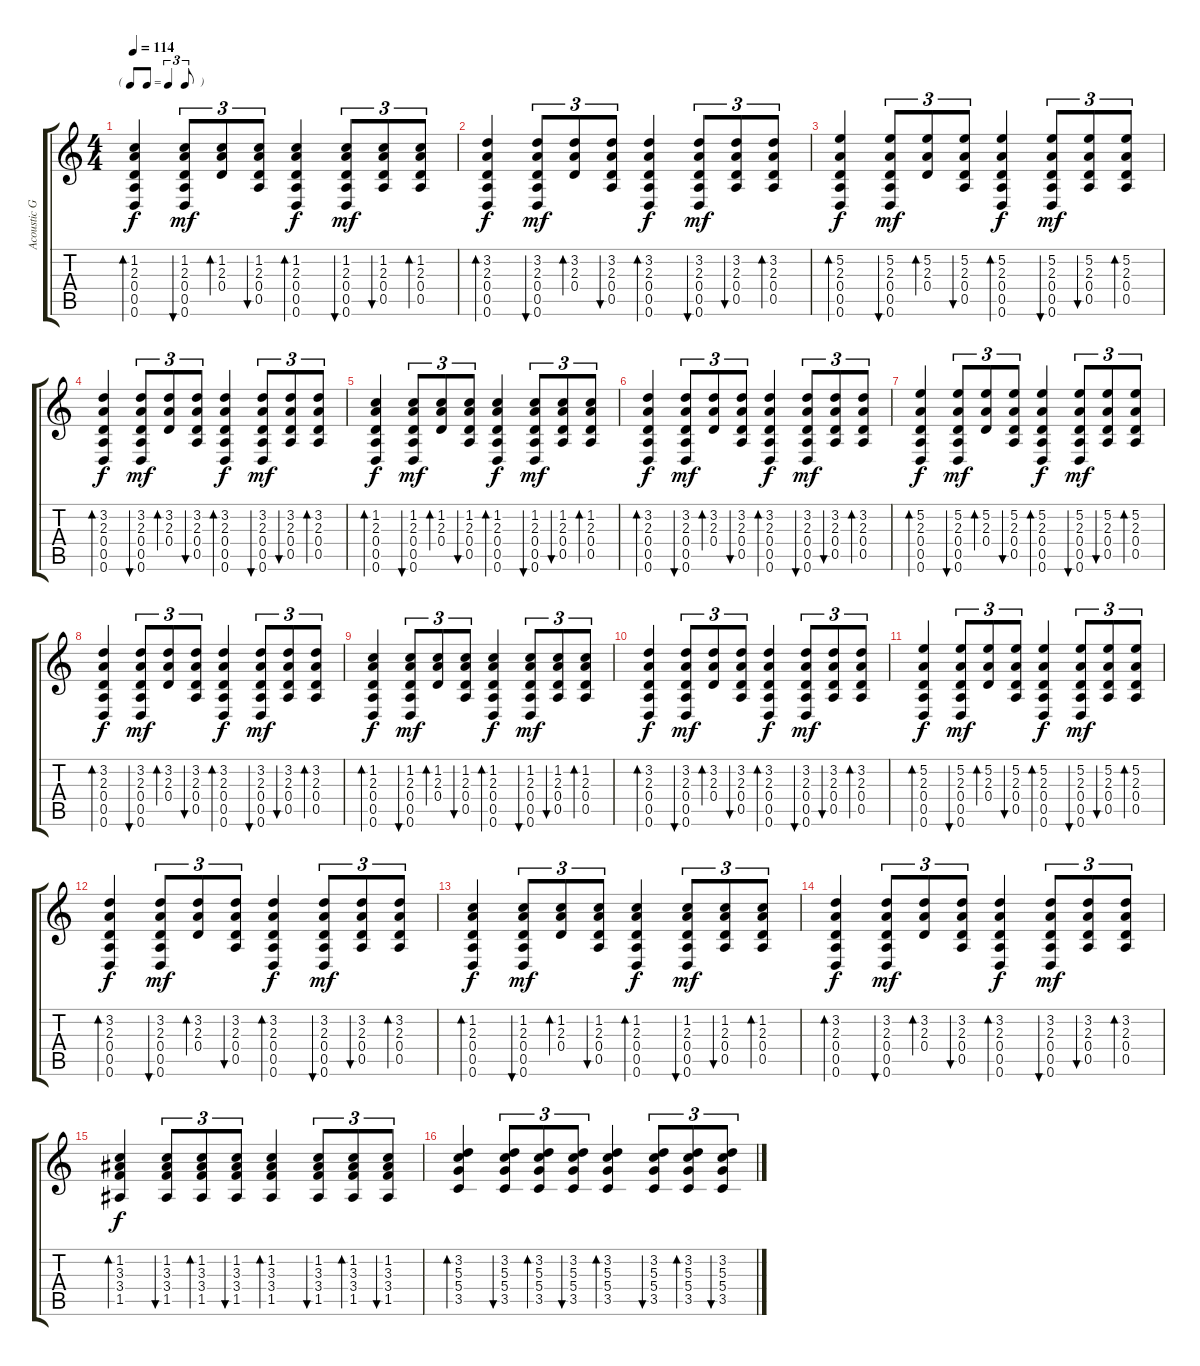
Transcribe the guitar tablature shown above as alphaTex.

\track ("Acoustic Guitar" "Acoustic G") {instrument acousticguitarsteel}
\staff {score tabs}
\tuning (E4 B3 G3 D3 A2 D2) {hide}
\ts (4 4)
\tf triplet8th
\tempo 114
\clef g2
\ks c
(1.2 2.3 0.4 0.5 0.6).4{bd 30 dy f} (1.2 2.3 0.4 0.5 0.6).8{tu (3 2) bu 30 dy mf} (1.2 2.3 0.4).8{tu (3 2) bd 30} (1.2 2.3 0.4 0.5).8{tu (3 2) bu 120} (1.2 2.3 0.4 0.5 0.6).4{bd 30 dy f} (1.2 2.3 0.4 0.5 0.6).8{tu (3 2) bu 30 dy mf} (1.2 2.3 0.4 0.5).8{tu (3 2) bu 30} (1.2 2.3 0.4 0.5).8{tu (3 2) bd 30} |
(3.2 2.3 0.4 0.5 0.6).4{bd 30 dy f} (3.2 2.3 0.4 0.5 0.6).8{tu (3 2) bu 30 dy mf} (3.2 2.3 0.4).8{tu (3 2) bd 30} (3.2 2.3 0.4 0.5).8{tu (3 2) bu 120} (3.2 2.3 0.4 0.5 0.6).4{bd 30 dy f} (3.2 2.3 0.4 0.5 0.6).8{tu (3 2) bu 30 dy mf} (3.2 2.3 0.4 0.5).8{tu (3 2) bu 30} (3.2 2.3 0.4 0.5).8{tu (3 2) bd 30} |
(5.2 2.3 0.4 0.5 0.6).4{bd 30 dy f} (5.2 2.3 0.4 0.5 0.6).8{tu (3 2) bu 30 dy mf} (5.2 2.3 0.4).8{tu (3 2) bd 30} (5.2 2.3 0.4 0.5).8{tu (3 2) bu 120} (5.2 2.3 0.4 0.5 0.6).4{bd 30 dy f} (5.2 2.3 0.4 0.5 0.6).8{tu (3 2) bu 30 dy mf} (5.2 2.3 0.4 0.5).8{tu (3 2) bu 30} (5.2 2.3 0.4 0.5).8{tu (3 2) bd 30} |
(3.2 2.3 0.4 0.5 0.6).4{bd 30 dy f} (3.2 2.3 0.4 0.5 0.6).8{tu (3 2) bu 30 dy mf} (3.2 2.3 0.4).8{tu (3 2) bd 30} (3.2 2.3 0.4 0.5).8{tu (3 2) bu 120} (3.2 2.3 0.4 0.5 0.6).4{bd 30 dy f} (3.2 2.3 0.4 0.5 0.6).8{tu (3 2) bu 30 dy mf} (3.2 2.3 0.4 0.5).8{tu (3 2) bu 30} (3.2 2.3 0.4 0.5).8{tu (3 2) bd 30} |
(1.2 2.3 0.4 0.5 0.6).4{bd 30 dy f} (1.2 2.3 0.4 0.5 0.6).8{tu (3 2) bu 30 dy mf} (1.2 2.3 0.4).8{tu (3 2) bd 30} (1.2 2.3 0.4 0.5).8{tu (3 2) bu 120} (1.2 2.3 0.4 0.5 0.6).4{bd 30 dy f} (1.2 2.3 0.4 0.5 0.6).8{tu (3 2) bu 30 dy mf} (1.2 2.3 0.4 0.5).8{tu (3 2) bu 30} (1.2 2.3 0.4 0.5).8{tu (3 2) bd 30} |
(3.2 2.3 0.4 0.5 0.6).4{bd 30 dy f} (3.2 2.3 0.4 0.5 0.6).8{tu (3 2) bu 30 dy mf} (3.2 2.3 0.4).8{tu (3 2) bd 30} (3.2 2.3 0.4 0.5).8{tu (3 2) bu 120} (3.2 2.3 0.4 0.5 0.6).4{bd 30 dy f} (3.2 2.3 0.4 0.5 0.6).8{tu (3 2) bu 30 dy mf} (3.2 2.3 0.4 0.5).8{tu (3 2) bu 30} (3.2 2.3 0.4 0.5).8{tu (3 2) bd 30} |
(5.2 2.3 0.4 0.5 0.6).4{bd 30 dy f} (5.2 2.3 0.4 0.5 0.6).8{tu (3 2) bu 30 dy mf} (5.2 2.3 0.4).8{tu (3 2) bd 30} (5.2 2.3 0.4 0.5).8{tu (3 2) bu 120} (5.2 2.3 0.4 0.5 0.6).4{bd 30 dy f} (5.2 2.3 0.4 0.5 0.6).8{tu (3 2) bu 30 dy mf} (5.2 2.3 0.4 0.5).8{tu (3 2) bu 30} (5.2 2.3 0.4 0.5).8{tu (3 2) bd 30} |
(3.2 2.3 0.4 0.5 0.6).4{bd 30 dy f} (3.2 2.3 0.4 0.5 0.6).8{tu (3 2) bu 30 dy mf} (3.2 2.3 0.4).8{tu (3 2) bd 30} (3.2 2.3 0.4 0.5).8{tu (3 2) bu 120} (3.2 2.3 0.4 0.5 0.6).4{bd 30 dy f} (3.2 2.3 0.4 0.5 0.6).8{tu (3 2) bu 30 dy mf} (3.2 2.3 0.4 0.5).8{tu (3 2) bu 30} (3.2 2.3 0.4 0.5).8{tu (3 2) bd 30} |
(1.2 2.3 0.4 0.5 0.6).4{bd 30 dy f} (1.2 2.3 0.4 0.5 0.6).8{tu (3 2) bu 30 dy mf} (1.2 2.3 0.4).8{tu (3 2) bd 30} (1.2 2.3 0.4 0.5).8{tu (3 2) bu 120} (1.2 2.3 0.4 0.5 0.6).4{bd 30 dy f} (1.2 2.3 0.4 0.5 0.6).8{tu (3 2) bu 30 dy mf} (1.2 2.3 0.4 0.5).8{tu (3 2) bu 30} (1.2 2.3 0.4 0.5).8{tu (3 2) bd 30} |
(3.2 2.3 0.4 0.5 0.6).4{bd 30 dy f} (3.2 2.3 0.4 0.5 0.6).8{tu (3 2) bu 30 dy mf} (3.2 2.3 0.4).8{tu (3 2) bd 30} (3.2 2.3 0.4 0.5).8{tu (3 2) bu 120} (3.2 2.3 0.4 0.5 0.6).4{bd 30 dy f} (3.2 2.3 0.4 0.5 0.6).8{tu (3 2) bu 30 dy mf} (3.2 2.3 0.4 0.5).8{tu (3 2) bu 30} (3.2 2.3 0.4 0.5).8{tu (3 2) bd 30} |
(5.2 2.3 0.4 0.5 0.6).4{bd 30 dy f} (5.2 2.3 0.4 0.5 0.6).8{tu (3 2) bu 30 dy mf} (5.2 2.3 0.4).8{tu (3 2) bd 30} (5.2 2.3 0.4 0.5).8{tu (3 2) bu 120} (5.2 2.3 0.4 0.5 0.6).4{bd 30 dy f} (5.2 2.3 0.4 0.5 0.6).8{tu (3 2) bu 30 dy mf} (5.2 2.3 0.4 0.5).8{tu (3 2) bu 30} (5.2 2.3 0.4 0.5).8{tu (3 2) bd 30} |
(3.2 2.3 0.4 0.5 0.6).4{bd 30 dy f} (3.2 2.3 0.4 0.5 0.6).8{tu (3 2) bu 30 dy mf} (3.2 2.3 0.4).8{tu (3 2) bd 30} (3.2 2.3 0.4 0.5).8{tu (3 2) bu 120} (3.2 2.3 0.4 0.5 0.6).4{bd 30 dy f} (3.2 2.3 0.4 0.5 0.6).8{tu (3 2) bu 30 dy mf} (3.2 2.3 0.4 0.5).8{tu (3 2) bu 30} (3.2 2.3 0.4 0.5).8{tu (3 2) bd 30} |
(1.2 2.3 0.4 0.5 0.6).4{bd 30 dy f} (1.2 2.3 0.4 0.5 0.6).8{tu (3 2) bu 30 dy mf} (1.2 2.3 0.4).8{tu (3 2) bd 30} (1.2 2.3 0.4 0.5).8{tu (3 2) bu 120} (1.2 2.3 0.4 0.5 0.6).4{bd 30 dy f} (1.2 2.3 0.4 0.5 0.6).8{tu (3 2) bu 30 dy mf} (1.2 2.3 0.4 0.5).8{tu (3 2) bu 30} (1.2 2.3 0.4 0.5).8{tu (3 2) bd 30} |
(3.2 2.3 0.4 0.5 0.6).4{bd 30 dy f} (3.2 2.3 0.4 0.5 0.6).8{tu (3 2) bu 30 dy mf} (3.2 2.3 0.4).8{tu (3 2) bd 30} (3.2 2.3 0.4 0.5).8{tu (3 2) bu 120} (3.2 2.3 0.4 0.5 0.6).4{bd 30 dy f} (3.2 2.3 0.4 0.5 0.6).8{tu (3 2) bu 30 dy mf} (3.2 2.3 0.4 0.5).8{tu (3 2) bu 30} (3.2 2.3 0.4 0.5).8{tu (3 2) bd 30} |
(1.2 3.3 3.4 1.5).4{bd 30 dy f} (1.2 3.3 3.4 1.5).8{tu (3 2) bu 30} (1.2 3.3 3.4 1.5).8{tu (3 2) bd 30} (1.2 3.3 3.4 1.5).8{tu (3 2) bu 30} (1.2 3.3 3.4 1.5).4{bd 30} (1.2 3.3 3.4 1.5).8{tu (3 2) bu 30} (1.2 3.3 3.4 1.5).8{tu (3 2) bd 30} (1.2 3.3 3.4 1.5).8{tu (3 2) bu 30} |
(3.2 5.3 5.4 3.5).4{bd 30} (3.2 5.3 5.4 3.5).8{tu (3 2) bu 30} (3.2 5.3 5.4 3.5).8{tu (3 2) bd 30} (3.2 5.3 5.4 3.5).8{tu (3 2) bu 30} (3.2 5.3 5.4 3.5).4{bd 30} (3.2 5.3 5.4 3.5).8{tu (3 2) bu 30} (3.2 5.3 5.4 3.5).8{tu (3 2) bd 30} (3.2 5.3 5.4 3.5).8{tu (3 2) bu 30}
